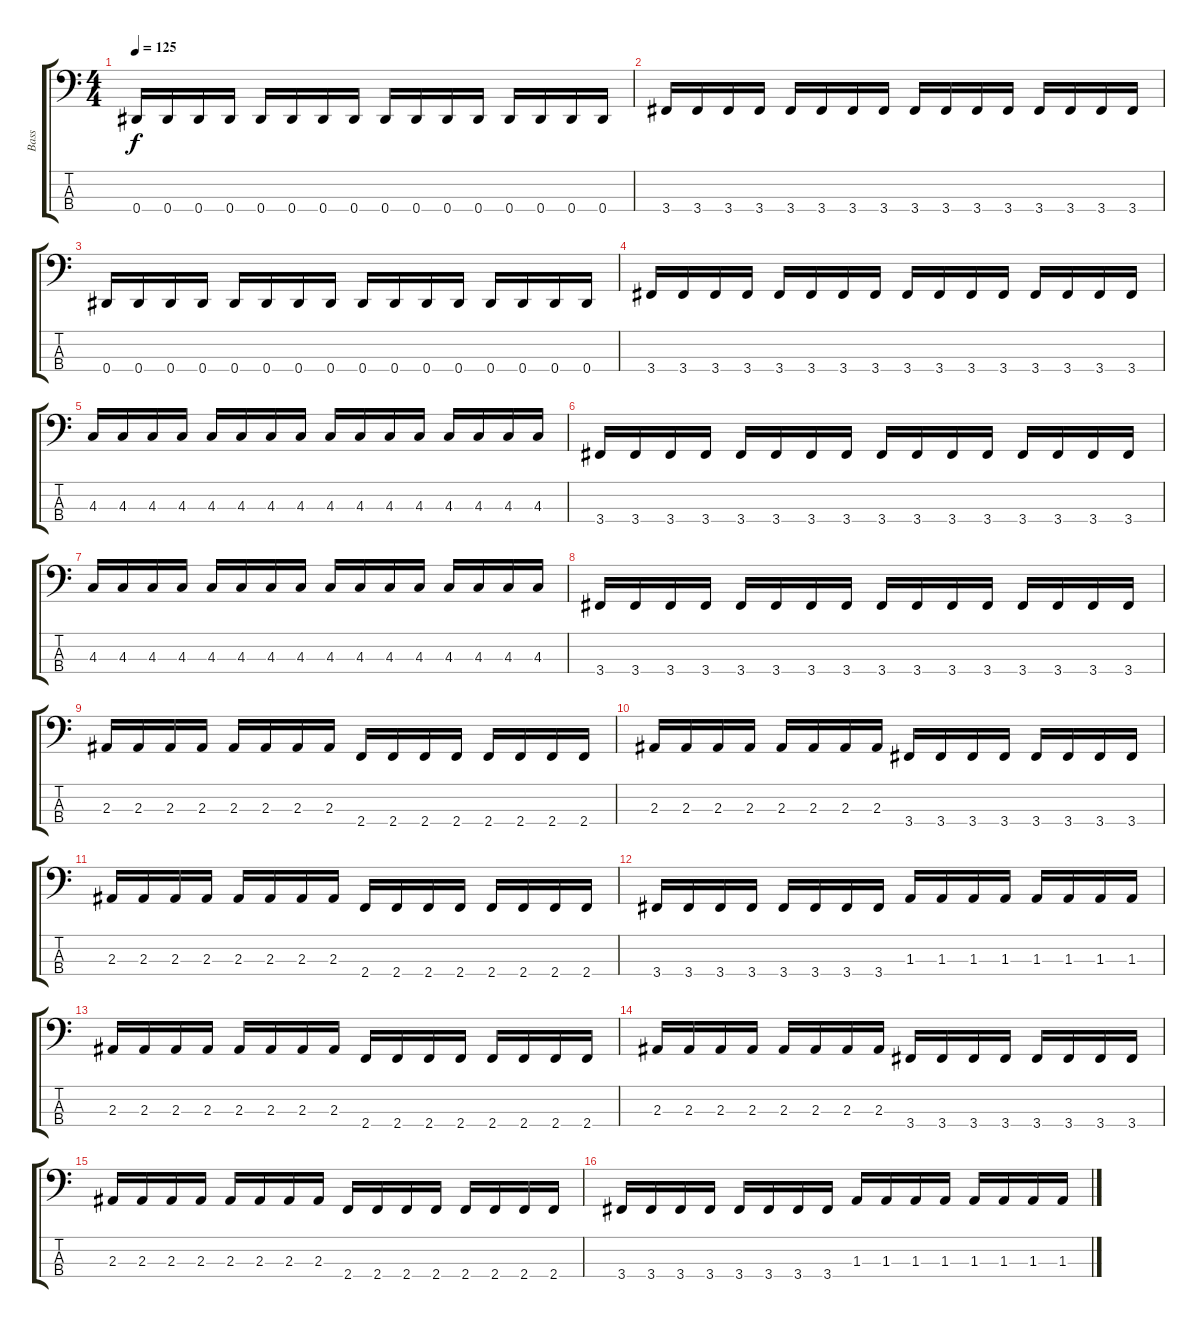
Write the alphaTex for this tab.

\track ("Bass" "Bass") {instrument electricbasspick}
\staff {score tabs}
\tuning (Gb2 Db2 Ab1 Eb1) {hide}
\ts (4 4)
\tempo 125
\clef f4
\ks c
0.4.16{dy f} 0.4.16 0.4.16 0.4.16 0.4.16 0.4.16 0.4.16 0.4.16 0.4.16 0.4.16 0.4.16 0.4.16 0.4.16 0.4.16 0.4.16 0.4.16 |
3.4.16 3.4.16 3.4.16 3.4.16 3.4.16 3.4.16 3.4.16 3.4.16 3.4.16 3.4.16 3.4.16 3.4.16 3.4.16 3.4.16 3.4.16 3.4.16 |
0.4.16 0.4.16 0.4.16 0.4.16 0.4.16 0.4.16 0.4.16 0.4.16 0.4.16 0.4.16 0.4.16 0.4.16 0.4.16 0.4.16 0.4.16 0.4.16 |
3.4.16 3.4.16 3.4.16 3.4.16 3.4.16 3.4.16 3.4.16 3.4.16 3.4.16 3.4.16 3.4.16 3.4.16 3.4.16 3.4.16 3.4.16 3.4.16 |
4.3.16 4.3.16 4.3.16 4.3.16 4.3.16 4.3.16 4.3.16 4.3.16 4.3.16 4.3.16 4.3.16 4.3.16 4.3.16 4.3.16 4.3.16 4.3.16 |
3.4.16 3.4.16 3.4.16 3.4.16 3.4.16 3.4.16 3.4.16 3.4.16 3.4.16 3.4.16 3.4.16 3.4.16 3.4.16 3.4.16 3.4.16 3.4.16 |
4.3.16 4.3.16 4.3.16 4.3.16 4.3.16 4.3.16 4.3.16 4.3.16 4.3.16 4.3.16 4.3.16 4.3.16 4.3.16 4.3.16 4.3.16 4.3.16 |
3.4.16 3.4.16 3.4.16 3.4.16 3.4.16 3.4.16 3.4.16 3.4.16 3.4.16 3.4.16 3.4.16 3.4.16 3.4.16 3.4.16 3.4.16 3.4.16 |
2.3.16 2.3.16 2.3.16 2.3.16 2.3.16 2.3.16 2.3.16 2.3.16 2.4.16 2.4.16 2.4.16 2.4.16 2.4.16 2.4.16 2.4.16 2.4.16 |
2.3.16 2.3.16 2.3.16 2.3.16 2.3.16 2.3.16 2.3.16 2.3.16 3.4.16 3.4.16 3.4.16 3.4.16 3.4.16 3.4.16 3.4.16 3.4.16 |
2.3.16 2.3.16 2.3.16 2.3.16 2.3.16 2.3.16 2.3.16 2.3.16 2.4.16 2.4.16 2.4.16 2.4.16 2.4.16 2.4.16 2.4.16 2.4.16 |
3.4.16 3.4.16 3.4.16 3.4.16 3.4.16 3.4.16 3.4.16 3.4.16 1.3.16 1.3.16 1.3.16 1.3.16 1.3.16 1.3.16 1.3.16 1.3.16 |
2.3.16 2.3.16 2.3.16 2.3.16 2.3.16 2.3.16 2.3.16 2.3.16 2.4.16 2.4.16 2.4.16 2.4.16 2.4.16 2.4.16 2.4.16 2.4.16 |
2.3.16 2.3.16 2.3.16 2.3.16 2.3.16 2.3.16 2.3.16 2.3.16 3.4.16 3.4.16 3.4.16 3.4.16 3.4.16 3.4.16 3.4.16 3.4.16 |
2.3.16 2.3.16 2.3.16 2.3.16 2.3.16 2.3.16 2.3.16 2.3.16 2.4.16 2.4.16 2.4.16 2.4.16 2.4.16 2.4.16 2.4.16 2.4.16 |
3.4.16 3.4.16 3.4.16 3.4.16 3.4.16 3.4.16 3.4.16 3.4.16 1.3.16 1.3.16 1.3.16 1.3.16 1.3.16 1.3.16 1.3.16 1.3.16
